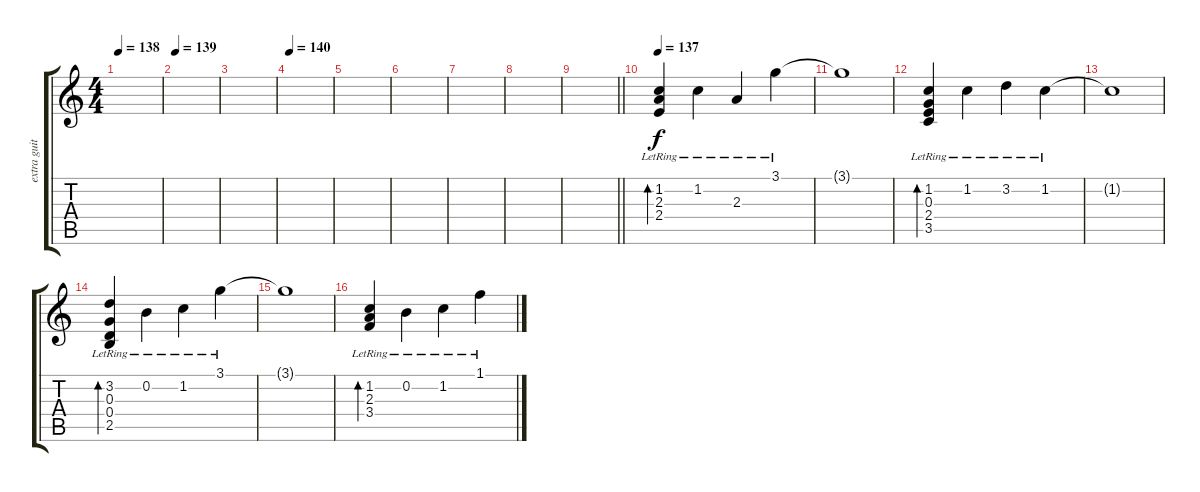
\track ("extra guitar" "extra guit") {instrument acousticguitarsteel}
\staff {score tabs}
\tuning (E4 B3 G3 D3 A2 E2) {hide}
\ts (4 4)
\tempo 138
\clef g2
\ks c
|
\tempo 139
|
|
\tempo 140
|
|
|
|
|
\barLineRight lightlight
|
\tempo 137
(1.2{lr} 2.3{lr} 2.4{lr}).4{bd 240 instrument acousticguitarsteel} 1.2{lr}.4 2.3{lr}.4 3.1{lr}.4 |
3.1{t}.1 |
(1.2{lr} 0.3{lr} 2.4{lr} 3.5{lr}).4{bd 240} 1.2{lr}.4 3.2{lr}.4 1.2{lr}.4 |
1.2{t}.1 |
(3.2{lr} 0.3{lr} 0.4{lr} 2.5{lr}).4{bd 240} 0.2{lr}.4 1.2{lr}.4 3.1{lr}.4 |
3.1{t}.1 |
(1.2{lr} 2.3{lr} 3.4{lr}).4{bd 240} 0.2{lr}.4 1.2{lr}.4 1.1{lr}.4
